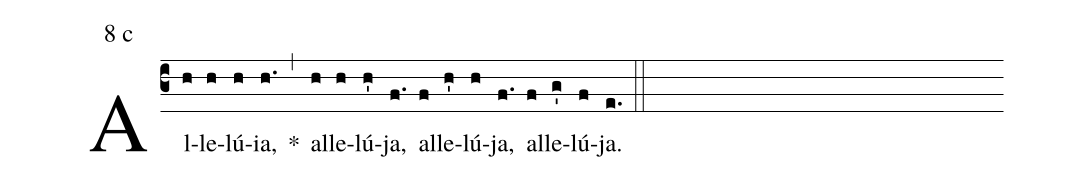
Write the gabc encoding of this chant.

mode:8 c;
%%
(c3) Al(h)le(h)lú(h)ia,(h.) *(,) al(h)le(h)lú(h')ja,(f.) al(f)le(h')lú(h)ja,(f.) al(f)le(g')lú(f)ja.(e.) (::)
